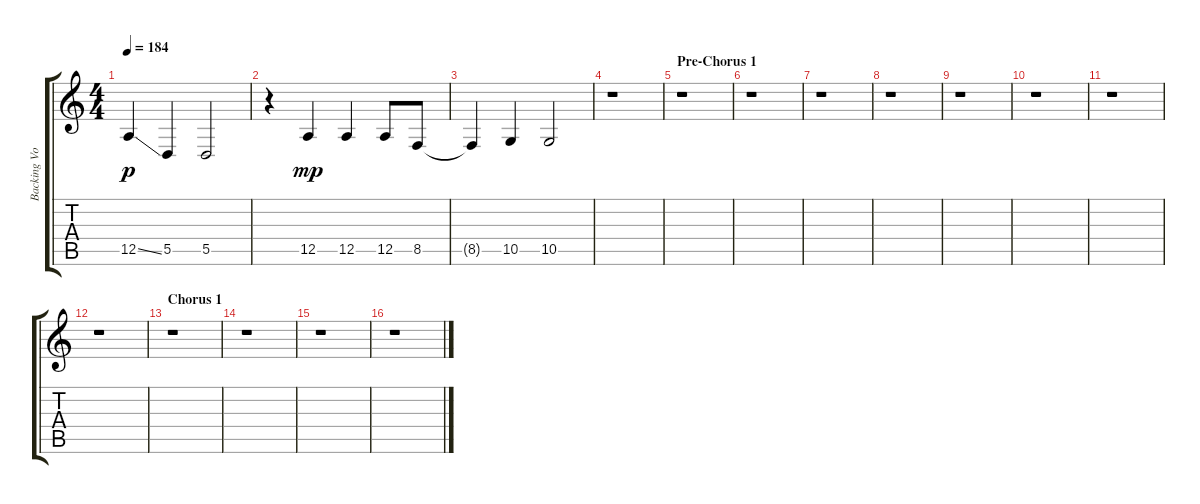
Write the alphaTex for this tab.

\track ("Backing Vocals" "Backing Vo") {instrument flute}
\staff {score tabs}
\tuning (E4 B3 G3 D3 A2 E2) {hide}
\ts (4 4)
\tempo 184
\clef g2
\ks c
12.5{ss}.4{dy p} 5.5.4 5.5.2 |
r.4 12.5.4{dy mp} 12.5.4 12.5.8 8.5.8 |
8.5{t}.4 10.5.4 10.5.2 |
r.1 |
\section ("" "Pre-Chorus 1")
r.1 |
r.1 |
r.1 |
r.1 |
r.1 |
r.1 |
r.1 |
r.1 |
\section ("" "Chorus 1")
r.1 |
r.1 |
r.1 |
r.1
